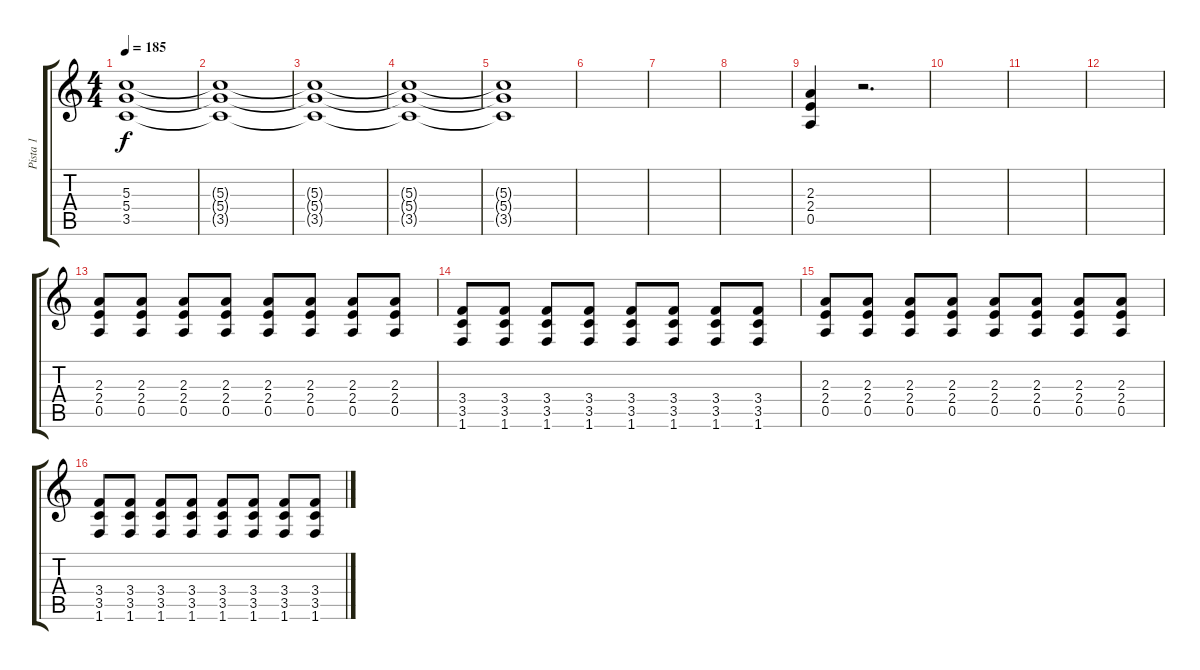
\track ("Pista 1" "Pista 1") {instrument distortionguitar}
\staff {score tabs}
\tuning (E4 B3 G3 D3 A2 E2) {hide}
\ts (4 4)
\tempo 185
\clef g2
\ks c
(5.3 5.4 3.5).1{dy f} |
(5.3{t} 5.4{t} 3.5{t}).1 |
(5.3{t} 5.4{t} 3.5{t}).1 |
(5.3{t} 5.4{t} 3.5{t}).1 |
(5.3{t} 5.4{t} 3.5{t}).1 |
|
|
|
(2.3 2.4 0.5).4 r.2{d} |
|
|
|
(2.3 2.4 0.5).8 (2.3 2.4 0.5).8 (2.3 2.4 0.5).8 (2.3 2.4 0.5).8 (2.3 2.4 0.5).8 (2.3 2.4 0.5).8 (2.3 2.4 0.5).8 (2.3 2.4 0.5).8 |
(3.4 3.5 1.6).8 (3.4 3.5 1.6).8 (3.4 3.5 1.6).8 (3.4 3.5 1.6).8 (3.4 3.5 1.6).8 (3.4 3.5 1.6).8 (3.4 3.5 1.6).8 (3.4 3.5 1.6).8 |
(2.3 2.4 0.5).8 (2.3 2.4 0.5).8 (2.3 2.4 0.5).8 (2.3 2.4 0.5).8 (2.3 2.4 0.5).8 (2.3 2.4 0.5).8 (2.3 2.4 0.5).8 (2.3 2.4 0.5).8 |
(3.4 3.5 1.6).8 (3.4 3.5 1.6).8 (3.4 3.5 1.6).8 (3.4 3.5 1.6).8 (3.4 3.5 1.6).8 (3.4 3.5 1.6).8 (3.4 3.5 1.6).8 (3.4 3.5 1.6).8
